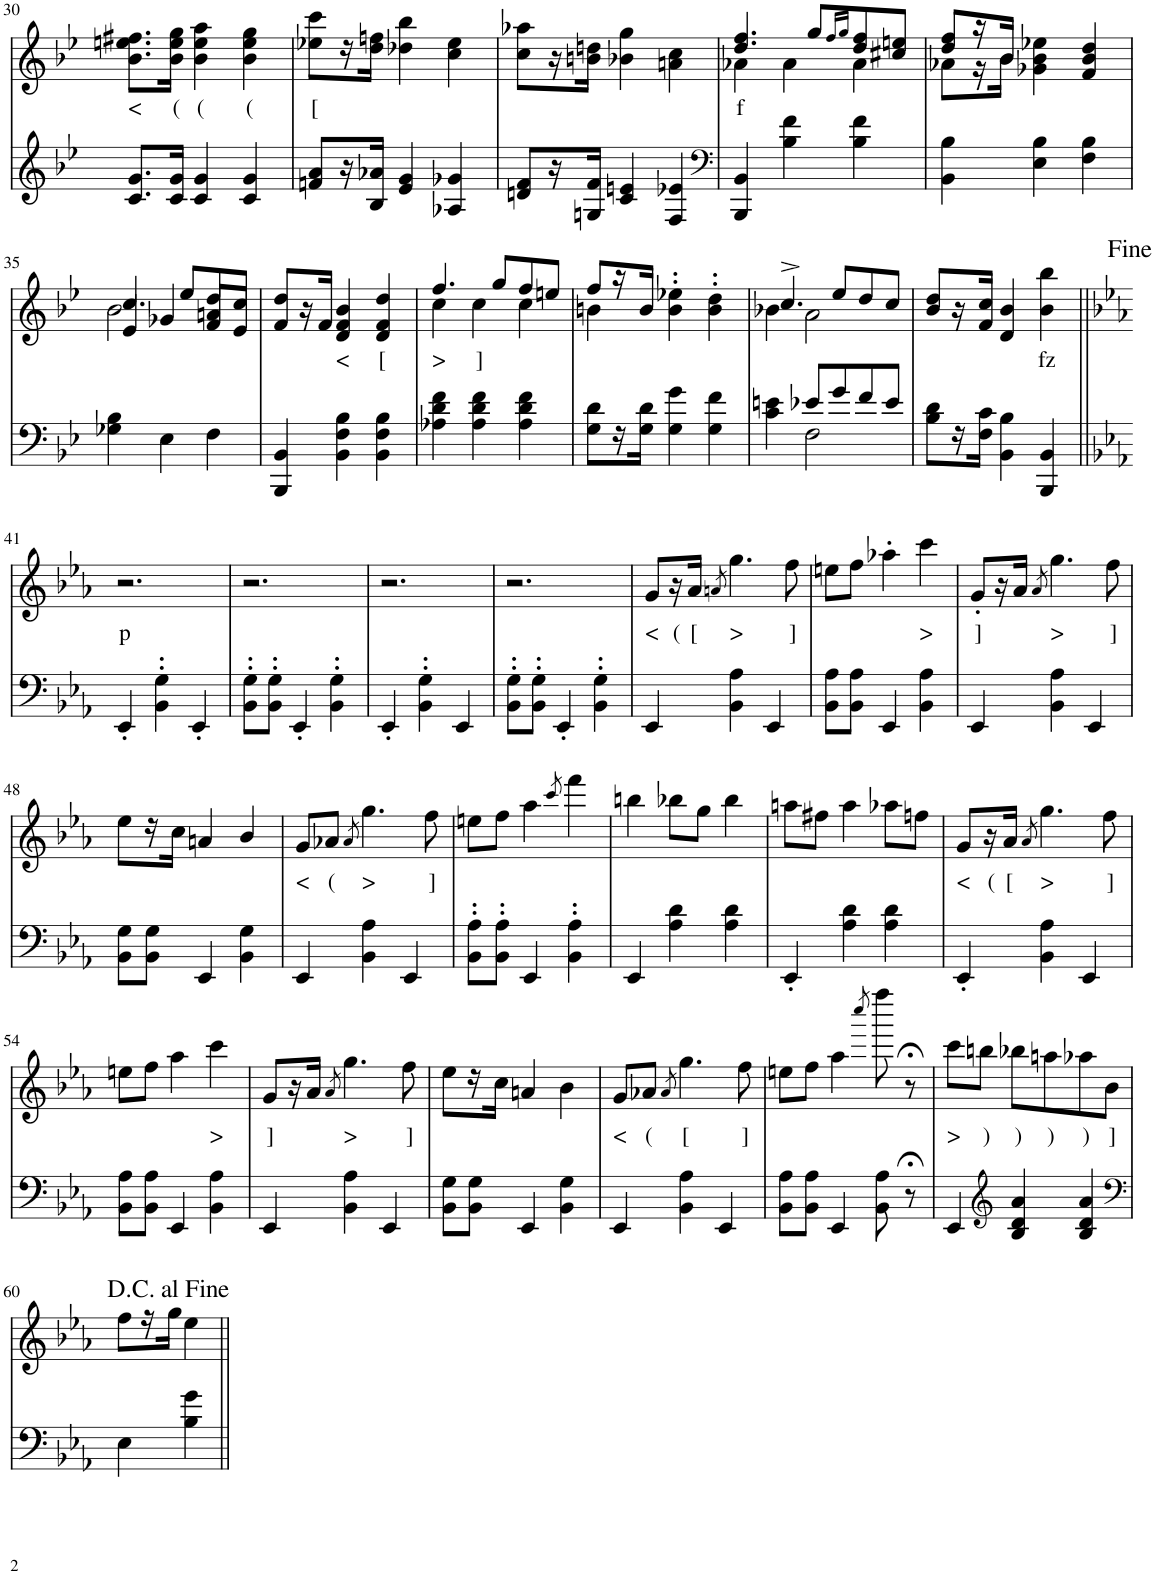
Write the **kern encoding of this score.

**kern	**kern	**text
*part2	*part1	*part1
*staff2	*staff1	*staff1
*I"piano	*I"piano	*
*I'Pno	*I'Pno	*
!!LO:PB:g=z
*clefG2	*clefG2	*
*k[b-e-]	*k[b-e-]	*
*B-:	*B-:	*
*M3/4	*M3/4	*
=30	=30	=30
!	!	!LO:LY:b
8.c/ 8.g/L	8.b-\ 8.een\ 8.ff#X\L	<
!	!	!LO:LY:b
16c/ 16g/Jk	16b-\ 16ee\ 16gg\Jk	(
!	!	!LO:LY:b
4c/ 4g/	4b-\ 4ee\ 4aa\	(
!	!	!LO:LY:b
4c/ 4g/	4b-\ 4ee\ 4gg\	(
=31	=31	=31
!	!	!LO:LY:b
8fn/ 8a/L	8ee-X\ 8ccc\L	[
16r	16r	.
16B-/ 16a-X/JJ	16dd\ 16ffn\JJ	.
4e-/ 4g/	4dd-X\ 4bb-\	.
4A-X/ 4g-X/	4cc\ 4ee-\	.
=32	=32	=32
8dn/ 8f/L	8cc\ 8aa-X\L	.
16r	16r	.
16Gn/ 16f/JJ	16bn\ 16ddn\JJ	.
4c/ 4en/	4b-X\ 4gg\	.
4F/ 4e-X/	4an\ 4cc\	.
=33	=33	=33
*clefF4	*	*
*	*^	*
!	!	!	!LO:LY:b
4BBB-/ 4BB-/	4.dd/ 4.ff/	4a-X\	f
4B-\ 4f\	.	4a-\	.
.	8gg/L	.	.
.	16qff/LL	.	.
.	16qgg/JJ	.	.
4B-\ 4f\	8dd/ 8ff/	4a-\	.
.	8cc#X/ 8een/J	.	.
=34	=34	=34	=34
4BB-\ 4B-\	8dd/ 8ff/L	8a-X\L	.
.	16r	16r	.
.	16b-/JJ	16b-\JJ	.
4E-\ 4B-\	4ryy	4g-X\ 4b-\ 4ee-X\	.
4F\ 4B-\	4f/ 4b-/ 4dd/	4ryy	.
!!LO:LB:g=z
=35	=35	=35	=35
*	*	*^	*
4G-X\ 4B-\	4.cc/	2b-\	4e-/	.
4E-\	.	.	4g-X/	.
.	8ee-/L	.	.	.
4F\	8dd/	4ryy	8f/ 8an/L	.
.	8cc/J	.	8e-/J	.
*	*v	*v	*v	*
=36	=36	=36
4BBB-/ 4BB-/	8f/ 8dd/L	.
.	16r	.
.	16f/JJ	.
!	!	!LO:LY:b
4BB-\ 4F\ 4B-\	4d/ 4f/ 4b-/	<
!	!	!LO:LY:b
4BB-\ 4F\ 4B-\	4d/ 4f/ 4dd/	[
=37	=37	=37
*	*^	*
!	!	!	!LO:LY:b
4A-X\ 4d\ 4f\	4.ff/	4cc\	>
!	!	!	!LO:LY:b
4A-\ 4d\ 4f\	.	4cc\	]
.	8gg/L	.	.
4A-\ 4d\ 4f\	8ff/	4cc\	.
.	8een/J	.	.
=38	=38	=38	=38
8G\ 8d\L	8ff/L	4bn\	.
16r	16r	.	.
16G\ 16d\JJ	16b/JJ	.	.
4G\ 4g\	4b\' 4ee-X\'	2ryy	.
4G\ 4f\	4b\' 4dd\'	.	.
=39	=39	=39	=39
*^	*	*	*
4ryy	4c\ 4en\	4.cc^/	4b-X\	.
8e-X/L	2F\	.	2a\	.
8g/	.	8ee-/L	.	.
8f/	.	8dd/	.	.
8e-/J	.	8cc/J	.	.
*v	*v	*	*	*
*	*v	*v	*
=40	=40	=40
8B-\ 8d\L	8b-/ 8dd/L	.
16r	16r	.
16F\ 16c\JJ	16f/ 16cc/JJ	.
4BB-\ 4B-\	4d/ 4b-/	.
!	!	!LO:LY:b
4BBB-/ 4BB-/	4b-\ 4bb-\	fz
!!LO:LB:g=z
=41||	=41||	=41||
*k[b-e-a-]	*k[b-e-a-]	*
!	!	!LO:LY:b
4EE-'/	2.r	p
4BB-\' 4G\'	.	.
4EE-'/	.	.
=42	=42	=42
8BB-\' 8G\'L	2.r	.
8BB-\' 8G\'J	.	.
4EE-'/	.	.
4BB-\' 4G\'	.	.
=43	=43	=43
4EE-'/	2.r	.
4BB-\' 4G\'	.	.
4EE-/	.	.
=44	=44	=44
8BB-\' 8G\'L	2.r	.
8BB-\' 8G\'J	.	.
4EE-'/	.	.
4BB-\' 4G\'	.	.
=45	=45	=45
!	!	!LO:LY:b
4EE-/	8g/L	<
!	!	!LO:LY:b
.	16r	(
!	!	!LO:LY:b
.	16a-/JJ	[
.	8qan/	.
!	!	!LO:LY:b
4BB-\ 4A-\	4.gg\	>
4EE-/	.	.
!	!	!LO:LY:b
.	8ff\	]
=46	=46	=46
8BB-\ 8A-\L	8een\L	.
8BB-\ 8A-\J	8ff\J	.
4EE-/	4aa-X'\	.
!	!	!LO:LY:b
4BB-\ 4A-\	4ccc\	>
=47	=47	=47
!	!	!LO:LY:b
4EE-/	8g'/L	]
.	16r	.
.	16a-/JJ	.
.	8qa-/	.
!	!	!LO:LY:b
4BB-\ 4A-\	4.gg\	>
4EE-/	.	.
!	!	!LO:LY:b
.	8ff\	]
!!LO:LB:g=z
=48	=48	=48
8BB-\ 8G\L	8ee-\L	.
8BB-\ 8G\J	16r	.
.	16cc\JJ	.
4EE-/	4an/	.
4BB-\ 4G\	4b-/	.
=49	=49	=49
!	!	!LO:LY:b
4EE-/	8g/L	<
!	!	!LO:LY:b
.	8a-X/J	(
.	8qa-/	.
!	!	!LO:LY:b
4BB-\ 4A-\	4.gg\	>
4EE-/	.	.
!	!	!LO:LY:b
.	8ff\	]
=50	=50	=50
8BB-\' 8A-\'L	8een\L	.
8BB-\' 8A-\'J	8ff\J	.
4EE-/	4aa-\	.
.	8qccc/	.
4BB-\' 4A-\'	4fff\	.
=51	=51	=51
4EE-/	4bbn\	.
4A-\ 4d\	8bb-X\L	.
.	8gg\J	.
4A-\ 4d\	4bb-\	.
=52	=52	=52
4EE-'/	8aan\L	.
.	8ff#X\J	.
4A-\ 4d\	4aa\	.
4A-\ 4d\	8aa-X\L	.
.	8ffn\J	.
=53	=53	=53
!	!	!LO:LY:b
4EE-'/	8g/L	<
!	!	!LO:LY:b
.	16r	(
!	!	!LO:LY:b
.	16a-/JJ	[
.	8qa-/	.
!	!	!LO:LY:b
4BB-\ 4A-\	4.gg\	>
4EE-/	.	.
!	!	!LO:LY:b
.	8ff\	]
!!LO:LB:g=z
=54	=54	=54
8BB-\ 8A-\L	8een\L	.
8BB-\ 8A-\J	8ff\J	.
4EE-/	4aa-\	.
!	!	!LO:LY:b
4BB-\ 4A-\	4ccc\	>
=55	=55	=55
!	!	!LO:LY:b
4EE-/	8g/L	]
.	16r	.
.	16a-/JJ	.
.	8qa-/	.
!	!	!LO:LY:b
4BB-\ 4A-\	4.gg\	>
4EE-/	.	.
!	!	!LO:LY:b
.	8ff\	]
=56	=56	=56
8BB-\ 8G\L	8ee-\L	.
8BB-\ 8G\J	16r	.
.	16cc\JJ	.
4EE-/	4an/	.
4BB-\ 4G\	4b-\	.
=57	=57	=57
!	!	!LO:LY:b
4EE-/	8g/L	<
!	!	!LO:LY:b
.	8a-X/J	(
.	8qa-/	.
!	!	!LO:LY:b
4BB-\ 4A-\	4.gg\	[
4EE-/	.	.
!	!	!LO:LY:b
.	8ff\	]
=58	=58	=58
8BB-\ 8A-\L	8een\L	.
8BB-\ 8A-\J	8ff\J	.
4EE-/	4aa-\	.
.	8qcccc/	.
8BB-\ 8A-\	8ffff\	.
8r;<	8r;<	.
=59	=59	=59
!	!	!LO:LY:b
4EE-/	8ccc\L	>
!	!	!LO:LY:b
.	8bbn\J	)
*clefG2	*	*
!	!	!LO:LY:b
4B-/ 4d/ 4a-/	8bb-X\L	)
!	!	!LO:LY:b
.	8aan\	)
!	!	!LO:LY:b
4B-/ 4d/ 4a-/	8aa-X\	)
!	!	!LO:LY:b
.	8b-\J	]
!!LO:LB:g=z
=60	=60	=60
*clefF4	*	*
4E-\	8ff\L	.
.	16r	.
.	16gg\JJ	.
4B-\ 4g\	4ee-\	.
=||	=||	=||
*-	*-	*-
